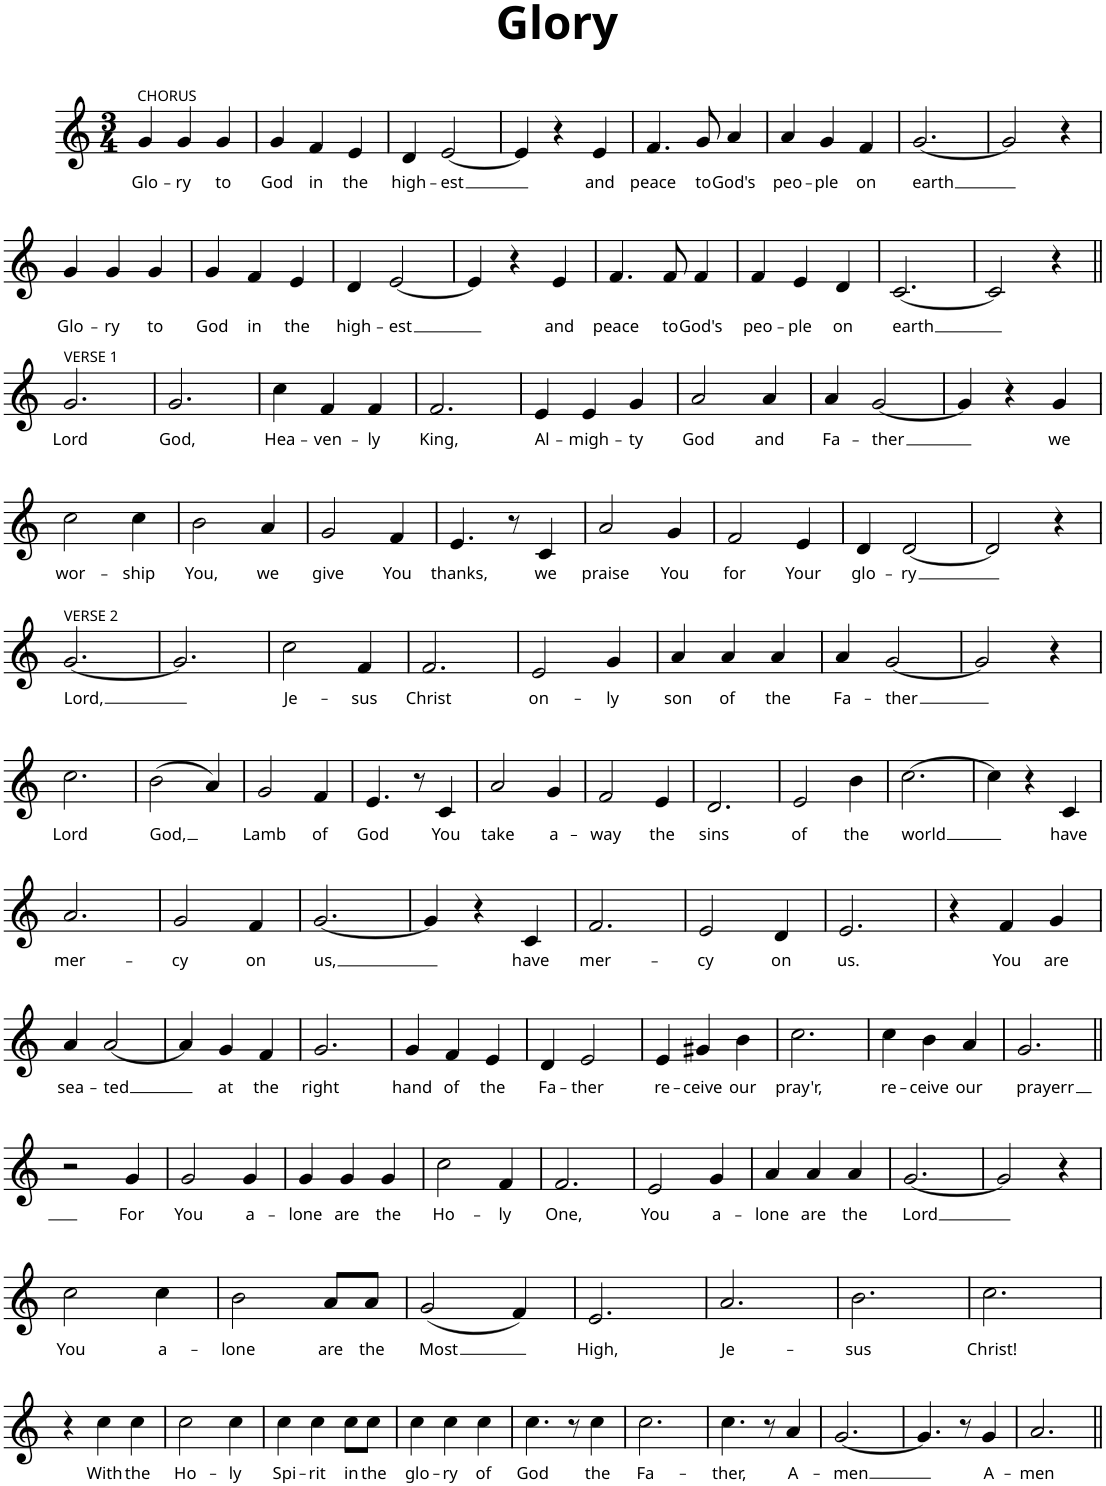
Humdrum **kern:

**kern	**text
*part1	*part1
*staff1	*staff1
*I"Voice	*
*I'Vo.	*
*clefG2	*
*k[]	*
*M3/4	*
=1	=1
!LO:TX:a:t=CHORUS	!
!	!LO:LY:b
4g/	Glo-
!	!LO:LY:b
4g/	-ry
!	!LO:LY:b
4g/	to
=2	=2
!	!LO:LY:b
4g/	God
!	!LO:LY:b
4f/	in
!	!LO:LY:b
4e/	the
=3	=3
!	!LO:LY:b
4d/	high-
!	!LO:LY:b
[2e/	-est
=4	=4
4e/]	.
4r	.
!	!LO:LY:b
4e/	and
=5	=5
!	!LO:LY:b
4.f/	peace
!	!LO:LY:b
8g/	to
!	!LO:LY:b
4a/	God's
=6	=6
!	!LO:LY:b
4a/	peo-
!	!LO:LY:b
4g/	-ple
!	!LO:LY:b
4f/	on
=7	=7
!	!LO:LY:b
[2.g/	earth
=8	=8
2g/]	.
4r	.
!!LO:LB:g=z
=9	=9
!	!LO:LY:b
4g/	Glo-
!	!LO:LY:b
4g/	-ry
!	!LO:LY:b
4g/	to
=10	=10
!	!LO:LY:b
4g/	God
!	!LO:LY:b
4f/	in
!	!LO:LY:b
4e/	the
=11	=11
!	!LO:LY:b
4d/	high-
!	!LO:LY:b
[2e/	-est
=12	=12
4e/]	.
4r	.
!	!LO:LY:b
4e/	and
=13	=13
!	!LO:LY:b
4.f/	peace
!	!LO:LY:b
8f/	to
!	!LO:LY:b
4f/	God's
=14	=14
!	!LO:LY:b
4f/	peo-
!	!LO:LY:b
4e/	-ple
!	!LO:LY:b
4d/	on
=15	=15
!	!LO:LY:b
[2.c/	earth
=16	=16
2c/]	.
4r	.
!!LO:LB:g=z
=17||	=17||
!LO:TX:a:t=VERSE 1	!
!	!LO:LY:b
2.g/	Lord
=18	=18
!	!LO:LY:b
2.g/	God,
=19	=19
!	!LO:LY:b
4cc\	Hea-
!	!LO:LY:b
4f/	-ven-
!	!LO:LY:b
4f/	-ly
=20	=20
!	!LO:LY:b
2.f/	King,
=21	=21
!	!LO:LY:b
4e/	Al-
!	!LO:LY:b
4e/	-migh-
!	!LO:LY:b
4g/	-ty
=22	=22
!	!LO:LY:b
2a/	God
!	!LO:LY:b
4a/	and
=23	=23
!	!LO:LY:b
4a/	Fa-
!	!LO:LY:b
[2g/	-ther
=24	=24
4g/]	.
4r	.
!	!LO:LY:b
4g/	we
!!LO:LB:g=z
=25	=25
!	!LO:LY:b
2cc\	wor-
!	!LO:LY:b
4cc\	-ship
=26	=26
!	!LO:LY:b
2b\	You,
!	!LO:LY:b
4a/	we
=27	=27
!	!LO:LY:b
2g/	give
!	!LO:LY:b
4f/	You
=28	=28
!	!LO:LY:b
4.e/	thanks,
8r	.
!	!LO:LY:b
4c/	we
=29	=29
!	!LO:LY:b
2a/	praise
!	!LO:LY:b
4g/	You
=30	=30
!	!LO:LY:b
2f/	for
!	!LO:LY:b
4e/	Your
=31	=31
!	!LO:LY:b
4d/	glo-
!	!LO:LY:b
[2d/	-ry
=32	=32
2d/]	.
4r	.
!!LO:LB:g=z
=33	=33
!LO:TX:a:t=VERSE 2	!
!	!LO:LY:b
[2.g/	Lord,
=34	=34
2.g/]	.
=35	=35
!	!LO:LY:b
2cc\	Je-
!	!LO:LY:b
4f/	-sus
=36	=36
!	!LO:LY:b
2.f/	Christ
=37	=37
!	!LO:LY:b
2e/	on-
!	!LO:LY:b
4g/	-ly
=38	=38
!	!LO:LY:b
4a/	son
!	!LO:LY:b
4a/	of
!	!LO:LY:b
4a/	the
=39	=39
!	!LO:LY:b
4a/	Fa-
!	!LO:LY:b
[2g/	-ther
=40	=40
2g/]	.
4r	.
!!LO:LB:g=z
=41	=41
!	!LO:LY:b
2.cc\	Lord
=42	=42
!	!LO:LY:b
(2b\	God,
4a/)	.
=43	=43
!	!LO:LY:b
2g/	Lamb
!	!LO:LY:b
4f/	of
=44	=44
!	!LO:LY:b
4.e/	God
8r	.
!	!LO:LY:b
4c/	You
=45	=45
!	!LO:LY:b
2a/	take
!	!LO:LY:b
4g/	a-
=46	=46
!	!LO:LY:b
2f/	-way
!	!LO:LY:b
4e/	the
=47	=47
!	!LO:LY:b
2.d/	sins
=48	=48
!	!LO:LY:b
2e/	of
!	!LO:LY:b
4b\	the
=49	=49
!	!LO:LY:b
[2.cc\	world
=50	=50
4cc\]	.
4r	.
!	!LO:LY:b
4c/	have
!!LO:LB:g=z
=51	=51
!	!LO:LY:b
2.a/	mer-
=52	=52
!	!LO:LY:b
2g/	-cy
!	!LO:LY:b
4f/	on
=53	=53
!	!LO:LY:b
[2.g/	us,
=54	=54
4g/]	.
4r	.
!	!LO:LY:b
4c/	have
=55	=55
!	!LO:LY:b
2.f/	mer-
=56	=56
!	!LO:LY:b
2e/	-cy
!	!LO:LY:b
4d/	on
=57	=57
!	!LO:LY:b
2.e/	us.
=58	=58
4r	.
!	!LO:LY:b
4f/	You
!	!LO:LY:b
4g/	are
!!LO:LB:g=z
=59	=59
!	!LO:LY:b
4a/	sea-
!	!LO:LY:b
[2a/	-ted
=60	=60
4a/]	.
!	!LO:LY:b
4g/	at
!	!LO:LY:b
4f/	the
=61	=61
!	!LO:LY:b
2.g/	right
=62	=62
!	!LO:LY:b
4g/	hand
!	!LO:LY:b
4f/	of
!	!LO:LY:b
4e/	the
=63	=63
!	!LO:LY:b
4d/	Fa-
!	!LO:LY:b
2e/	-ther
=64	=64
!	!LO:LY:b
4e/	re-
!	!LO:LY:b
4g#X/	-ceive
!	!LO:LY:b
4b\	our
=65	=65
!	!LO:LY:b
2.cc\	pray'r,
=66	=66
!	!LO:LY:b
4cc\	re-
!	!LO:LY:b
4b\	-ceive
!	!LO:LY:b
4a/	our
=67	=67
!	!LO:LY:b
2.g/	prayerr
!!LO:LB:g=z
=68||	=68||
2r	.
!	!LO:LY:b
4g/	For
=69	=69
!	!LO:LY:b
2g/	You
!	!LO:LY:b
4g/	a-
=70	=70
!	!LO:LY:b
4g/	-lone
!	!LO:LY:b
4g/	are
!	!LO:LY:b
4g/	the
=71	=71
!	!LO:LY:b
2cc\	Ho-
!	!LO:LY:b
4f/	-ly
=72	=72
!	!LO:LY:b
2.f/	One,
=73	=73
!	!LO:LY:b
2e/	You
!	!LO:LY:b
4g/	a-
=74	=74
!	!LO:LY:b
4a/	-lone
!	!LO:LY:b
4a/	are
!	!LO:LY:b
4a/	the
=75	=75
!	!LO:LY:b
[2.g/	Lord
=76	=76
2g/]	.
4r	.
!!LO:LB:g=z
=77	=77
!	!LO:LY:b
2cc\	You
!	!LO:LY:b
4cc\	a-
=78	=78
!	!LO:LY:b
2b\	-lone
!	!LO:LY:b
8a/L	are
!	!LO:LY:b
8a/J	the
=79	=79
!	!LO:LY:b
(2g/	Most
4f/)	.
=80	=80
!	!LO:LY:b
2.e/	High,
=81	=81
!	!LO:LY:b
2.a/	Je-
=82	=82
!	!LO:LY:b
2.b\	-sus
=83	=83
!	!LO:LY:b
2.cc\	Christ!
!!LO:LB:g=z
=84	=84
4r	.
!	!LO:LY:b
4cc\	With
!	!LO:LY:b
4cc\	the
=85	=85
!	!LO:LY:b
2cc\	Ho-
!	!LO:LY:b
4cc\	-ly
=86	=86
!	!LO:LY:b
4cc\	Spi-
!	!LO:LY:b
4cc\	-rit
!	!LO:LY:b
8cc\L	in
!	!LO:LY:b
8cc\J	the
=87	=87
!	!LO:LY:b
4cc\	glo-
!	!LO:LY:b
4cc\	-ry
!	!LO:LY:b
4cc\	of
=88	=88
!	!LO:LY:b
4.cc\	God
8r	.
!	!LO:LY:b
4cc\	the
=89	=89
!	!LO:LY:b
2.cc\	Fa-
=90	=90
!	!LO:LY:b
4.cc\	-ther,
8r	.
!	!LO:LY:b
4a/	A-
=91	=91
!	!LO:LY:b
[2.g/	-men
=92	=92
4.g/]	.
8r	.
!	!LO:LY:b
4g/	A-
=93	=93
!	!LO:LY:b
2.a/	-men
=||	=||
*-	*-
